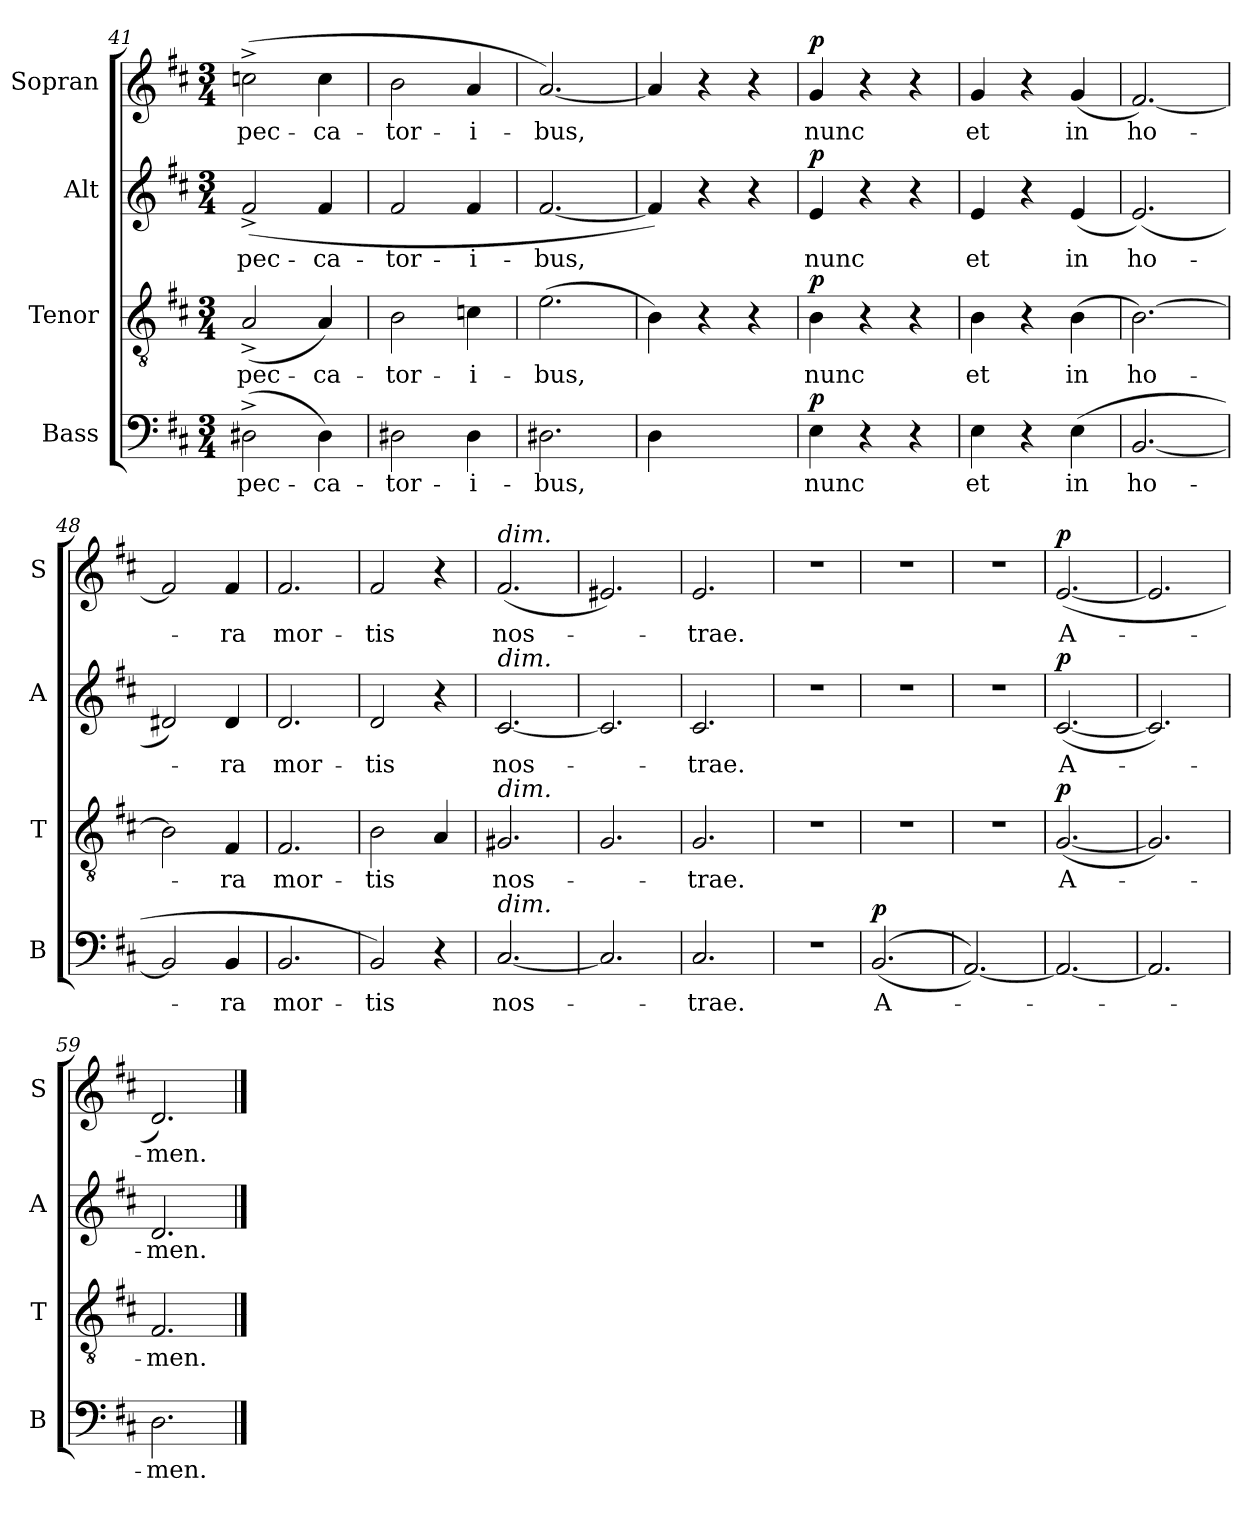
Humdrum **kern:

**kern	**text	**dynam	**kern	**text	**dynam	**kern	**text	**dynam	**kern	**text	**dynam
*part4	*part4	*part4	*part3	*part3	*part3	*part2	*part2	*part2	*part1	*part1	*part1
*staff4	*staff4	*staff4	*staff3	*staff3	*staff3	*staff2	*staff2	*staff2	*staff1	*staff1	*staff1
*I"Bass	*	*	*I"Tenor	*	*	*I"Alt	*	*	*I"Sopran	*	*
*I'B	*	*	*I'T	*	*	*I'A	*	*	*I'S	*	*
*clefF4	*	*	*clefGv2	*	*	*clefG2	*	*	*clefG2	*	*
*k[f#c#]	*	*	*k[f#c#]	*	*	*k[f#c#]	*	*	*k[f#c#]	*	*
*D:	*	*	*D:	*	*	*D:	*	*	*D:	*	*
*M3/4	*	*	*M3/4	*	*	*M3/4	*	*	*M3/4	*	*
=41	=41	=41	=41	=41	=41	=41	=41	=41	=41	=41	=41
!	!LO:LY:b	!	!	!LO:LY:b	!	!	!LO:LY:b	!	!	!LO:LY:b	!
(>2D#X^\	pec-	.	(>2A^/	pec-	.	(>2f#^/	pec-	.	(>2ccn^\	pec-	.
!	!LO:LY:b	!	!	!LO:LY:b	!	!	!LO:LY:b	!	!	!LO:LY:b	!
4D#\)	-ca-	.	4A/)	-ca-	.	4f#/	-ca-	.	4cc\	-ca-	.
=42	=42	=42	=42	=42	=42	=42	=42	=42	=42	=42	=42
!	!LO:LY:b	!	!	!LO:LY:b	!	!	!LO:LY:b	!	!	!LO:LY:b	!
2D#X\	-tor-	.	2B\	-tor-	.	2f#/	-tor-	.	2b\	-tor-	.
!	!LO:LY:b	!	!	!LO:LY:b	!	!	!LO:LY:b	!	!	!LO:LY:b	!
4D#\	-i-	.	4cn\	-i-	.	4f#/	-i-	.	4a/	-i-	.
=43	=43	=43	=43	=43	=43	=43	=43	=43	=43	=43	=43
!	!LO:LY:b	!	!	!LO:LY:b	!	!	!LO:LY:b	!	!	!LO:LY:b	!
2.D#X\	-bus,	.	(>2.e\	-bus,	.	[2.f#/	-bus,	.	[2.a/)	-bus,	.
=44	=44	=44	=44	=44	=44	=44	=44	=44	=44	=44	=44
4D\	.	.	4B\)	.	.	4f#/])	.	.	4a/]	.	.
2ryy	.	.	4r	.	.	4r	.	.	4r	.	.
.	.	.	4r	.	.	4r	.	.	4r	.	.
!!LO:PB:g=z
=45	=45	=45	=45	=45	=45	=45	=45	=45	=45	=45	=45
!	!LO:LY:b	!LO:DY:a	!	!LO:LY:b	!LO:DY:a	!	!LO:LY:b	!LO:DY:a	!	!LO:LY:b	!LO:DY:a
4E\	nunc	p	4B\	nunc	p	4e/	nunc	p	4g/	nunc	p
4r	.	.	4r	.	.	4r	.	.	4r	.	.
4r	.	.	4r	.	.	4r	.	.	4r	.	.
=46	=46	=46	=46	=46	=46	=46	=46	=46	=46	=46	=46
!	!LO:LY:b	!	!	!LO:LY:b	!	!	!LO:LY:b	!	!	!LO:LY:b	!
4E\	et	.	4B\	et	.	4e/	et	.	4g/	et	.
4r	.	.	4r	.	.	4r	.	.	4r	.	.
!	!LO:LY:b	!	!	!LO:LY:b	!	!	!LO:LY:b	!	!	!LO:LY:b	!
(>4E\	in	.	(>4B\	in	.	(>4e/	in	.	(>4g/	in	.
=47	=47	=47	=47	=47	=47	=47	=47	=47	=47	=47	=47
!	!LO:LY:b	!	!	!LO:LY:b	!	!	!LO:LY:b	!	!	!LO:LY:b	!
[2.BB/	ho-	.	[2.B\)	ho-	.	(<2.e/)	ho-	.	[2.f#/)	ho-	.
=48	=48	=48	=48	=48	=48	=48	=48	=48	=48	=48	=48
2BB/]	.	.	2B\]	.	.	2d#X/)	.	.	2f#/]	.	.
!	!LO:LY:b	!	!	!LO:LY:b	!	!	!LO:LY:b	!	!	!LO:LY:b	!
4BB/	-ra	.	4F#/	-ra	.	4d#/	-ra	.	4f#/	-ra	.
=49	=49	=49	=49	=49	=49	=49	=49	=49	=49	=49	=49
!	!LO:LY:b	!	!	!LO:LY:b	!	!	!LO:LY:b	!	!	!LO:LY:b	!
2.BB/	mor-	.	2.F#/	mor-	.	2.d/	mor-	.	2.f#/	mor-	.
=50	=50	=50	=50	=50	=50	=50	=50	=50	=50	=50	=50
!	!LO:LY:b	!	!	!LO:LY:b	!	!	!LO:LY:b	!	!	!LO:LY:b	!
2BB/)	-tis	.	2B\	-tis	.	2d/	-tis	.	2f#/	-tis	.
4r	.	.	4A/	.	.	4r	.	.	4r	.	.
=51	=51	=51	=51	=51	=51	=51	=51	=51	=51	=51	=51
!	!	!	!	!	!	!	!	!	!LO:TX:a:i:t=dim.	!	!
!	!	!	!	!	!	!LO:TX:a:i:t=dim.	!	!	!	!	!
!	!	!	!LO:TX:a:i:t=dim.	!	!	!	!	!	!	!	!
!LO:TX:a:i:t=dim.	!	!	!	!	!	!	!	!	!	!	!
!	!LO:LY:b	!	!	!LO:LY:b	!	!	!LO:LY:b	!	!	!LO:LY:b	!
[2.C#/	nos-	.	2.G#X/	nos-	.	[2.c#/	nos-	.	(<2.f#/	nos-	.
=52	=52	=52	=52	=52	=52	=52	=52	=52	=52	=52	=52
2.C#/]	.	.	2.G/	.	.	2.c#/]	.	.	2.e#X/)	.	.
!!LO:LB:g=z
=53	=53	=53	=53	=53	=53	=53	=53	=53	=53	=53	=53
!	!LO:LY:b	!	!	!LO:LY:b	!	!	!LO:LY:b	!	!	!LO:LY:b	!
2.C#/	-trae.	.	2.G/	-trae.	.	2.c#/	-trae.	.	2.e/	-trae.	.
=54	=54	=54	=54	=54	=54	=54	=54	=54	=54	=54	=54
2.r	.	.	2.r	.	.	2.r	.	.	2.r	.	.
=55	=55	=55	=55	=55	=55	=55	=55	=55	=55	=55	=55
!	!LO:LY:b	!LO:DY:a	!	!	!	!	!	!	!	!	!
(<(>2.BB/	A-	p	2.r	.	.	2.r	.	.	2.r	.	.
=56	=56	=56	=56	=56	=56	=56	=56	=56	=56	=56	=56
[2.AA/))	.	.	2.r	.	.	2.r	.	.	2.r	.	.
=57	=57	=57	=57	=57	=57	=57	=57	=57	=57	=57	=57
!	!	!	!	!LO:LY:b	!LO:DY:a	!	!LO:LY:b	!LO:DY:a	!	!LO:LY:b	!LO:DY:a
2.AA/_	.	.	(>[2.G/	A-	p	(>[2.c#/	A-	p	(>[2.e/	A-	p
=58	=58	=58	=58	=58	=58	=58	=58	=58	=58	=58	=58
2.AA/]	.	.	2.G/])	.	.	2.c#/])	.	.	2.e/]	.	.
=59	=59	=59	=59	=59	=59	=59	=59	=59	=59	=59	=59
!	!LO:LY:b	!	!	!LO:LY:b	!	!	!LO:LY:b	!	!	!LO:LY:b	!
2.D\	-men.	.	2.F#/	-men.	.	2.d/	-men.	.	2.d/)	-men.	.
==	==	==	==	==	==	==	==	==	==	==	==
*-	*-	*-	*-	*-	*-	*-	*-	*-	*-	*-	*-
